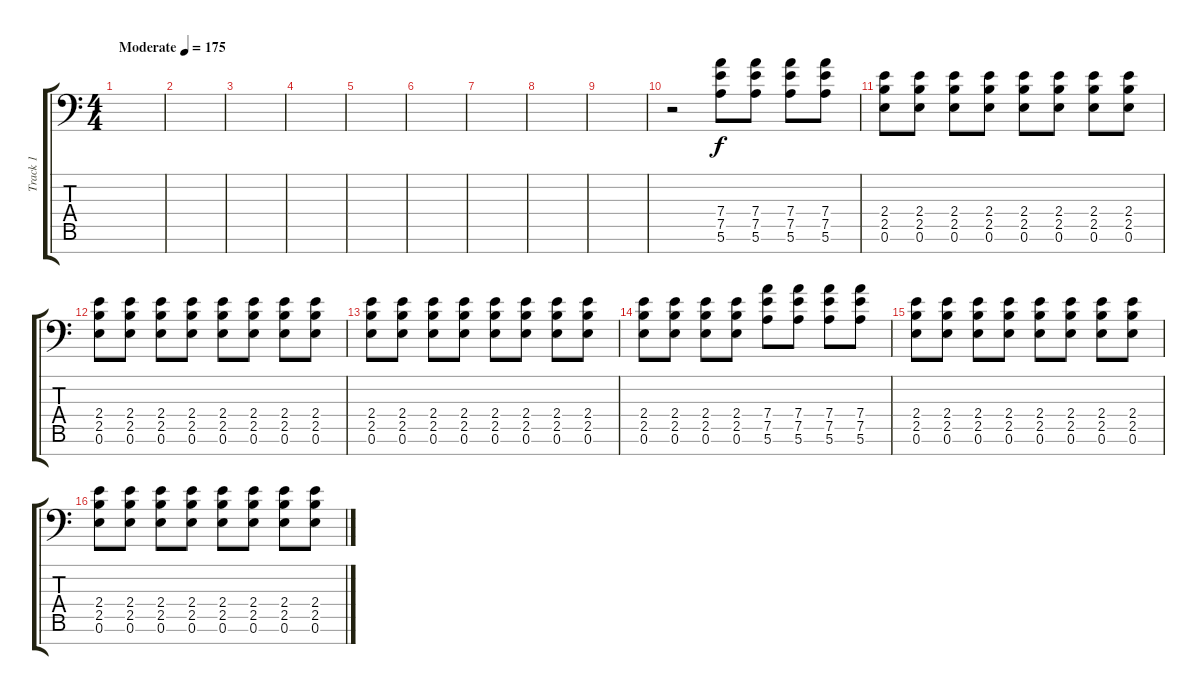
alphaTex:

\track ("Track 1" "Track 1") {instrument acousticguitarsteel}
\staff {score tabs}
\tuning (E4 B3 G3 D3 A2 E2 A1) {hide}
\ts (4 4)
\tempo (175 "Moderate")
\clef f4
\ks c
|
|
|
|
|
|
|
|
|
r.2{instrument distortionguitar} (7.4 7.5 5.6).8 (7.4 7.5 5.6).8 (7.4 7.5 5.6).8 (7.4 7.5 5.6).8 |
(2.4 2.5 0.6).8 (2.4 2.5 0.6).8 (2.4 2.5 0.6).8 (2.4 2.5 0.6).8 (2.4 2.5 0.6).8 (2.4 2.5 0.6).8 (2.4 2.5 0.6).8 (2.4 2.5 0.6).8 |
(2.4 2.5 0.6).8 (2.4 2.5 0.6).8 (2.4 2.5 0.6).8 (2.4 2.5 0.6).8 (2.4 2.5 0.6).8 (2.4 2.5 0.6).8 (2.4 2.5 0.6).8 (2.4 2.5 0.6).8 |
(2.4 2.5 0.6).8 (2.4 2.5 0.6).8 (2.4 2.5 0.6).8 (2.4 2.5 0.6).8 (2.4 2.5 0.6).8 (2.4 2.5 0.6).8 (2.4 2.5 0.6).8 (2.4 2.5 0.6).8 |
(2.4 2.5 0.6).8 (2.4 2.5 0.6).8 (2.4 2.5 0.6).8 (2.4 2.5 0.6).8 (7.4 7.5 5.6).8 (7.4 7.5 5.6).8 (7.4 7.5 5.6).8 (7.4 7.5 5.6).8 |
(2.4 2.5 0.6).8 (2.4 2.5 0.6).8 (2.4 2.5 0.6).8 (2.4 2.5 0.6).8 (2.4 2.5 0.6).8 (2.4 2.5 0.6).8 (2.4 2.5 0.6).8 (2.4 2.5 0.6).8 |
(2.4 2.5 0.6).8 (2.4 2.5 0.6).8 (2.4 2.5 0.6).8 (2.4 2.5 0.6).8 (2.4 2.5 0.6).8 (2.4 2.5 0.6).8 (2.4 2.5 0.6).8 (2.4 2.5 0.6).8
